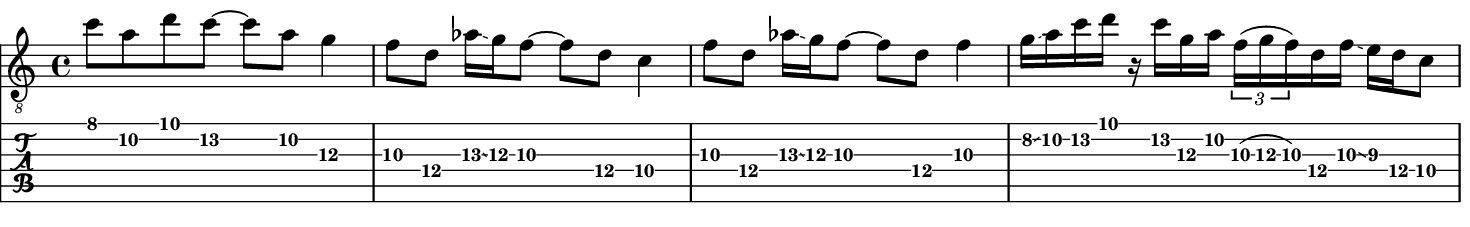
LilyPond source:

\version "2.22.0"

\header {
  title = "Do You Feel Like We Do"
  time-interval = "0:18–0:27"
  artist = "Peter Frampton"
  album = "Frampton Comes Alive!"
}

\include "../titling.ily"
\paper {
  page-breaking = #ly:one-line-auto-height-breaking
}

\language "english"

music = {
  \key c \major
  \time 4/4

  \set Score.currentBarNumber = #9
  \bar "" % Show the first bar number.

  \set TabStaff.restrainOpenStrings = ##t

  \set TabStaff.minimumFret = #8 c''8 a \set TabStaff.minimumFret = #10 d c~c a g4 |
  f8 d a-flat'16\glissando g16 f8~f d c4 |
  f8 d a-flat'16\glissando g16 f8~f d f4 |
  \set TabStaff.minimumFret = #8 g16\glissando \set TabStaff.minimumFret = #10 a c d r c g a \tuplet 3/2 { f( g f) } d f\glissando \set TabStaff.minimumFret = #9 e \set TabStaff.minimumFret = #10 d c8 |
}

\score {
  <<
    \new Staff \relative {
      \clef "treble_8"
      \music
    }
    \new TabStaff \relative {
      \music
    }
  >>
  \layout { }
  \midi { \tempo 4 = 110 }
}
